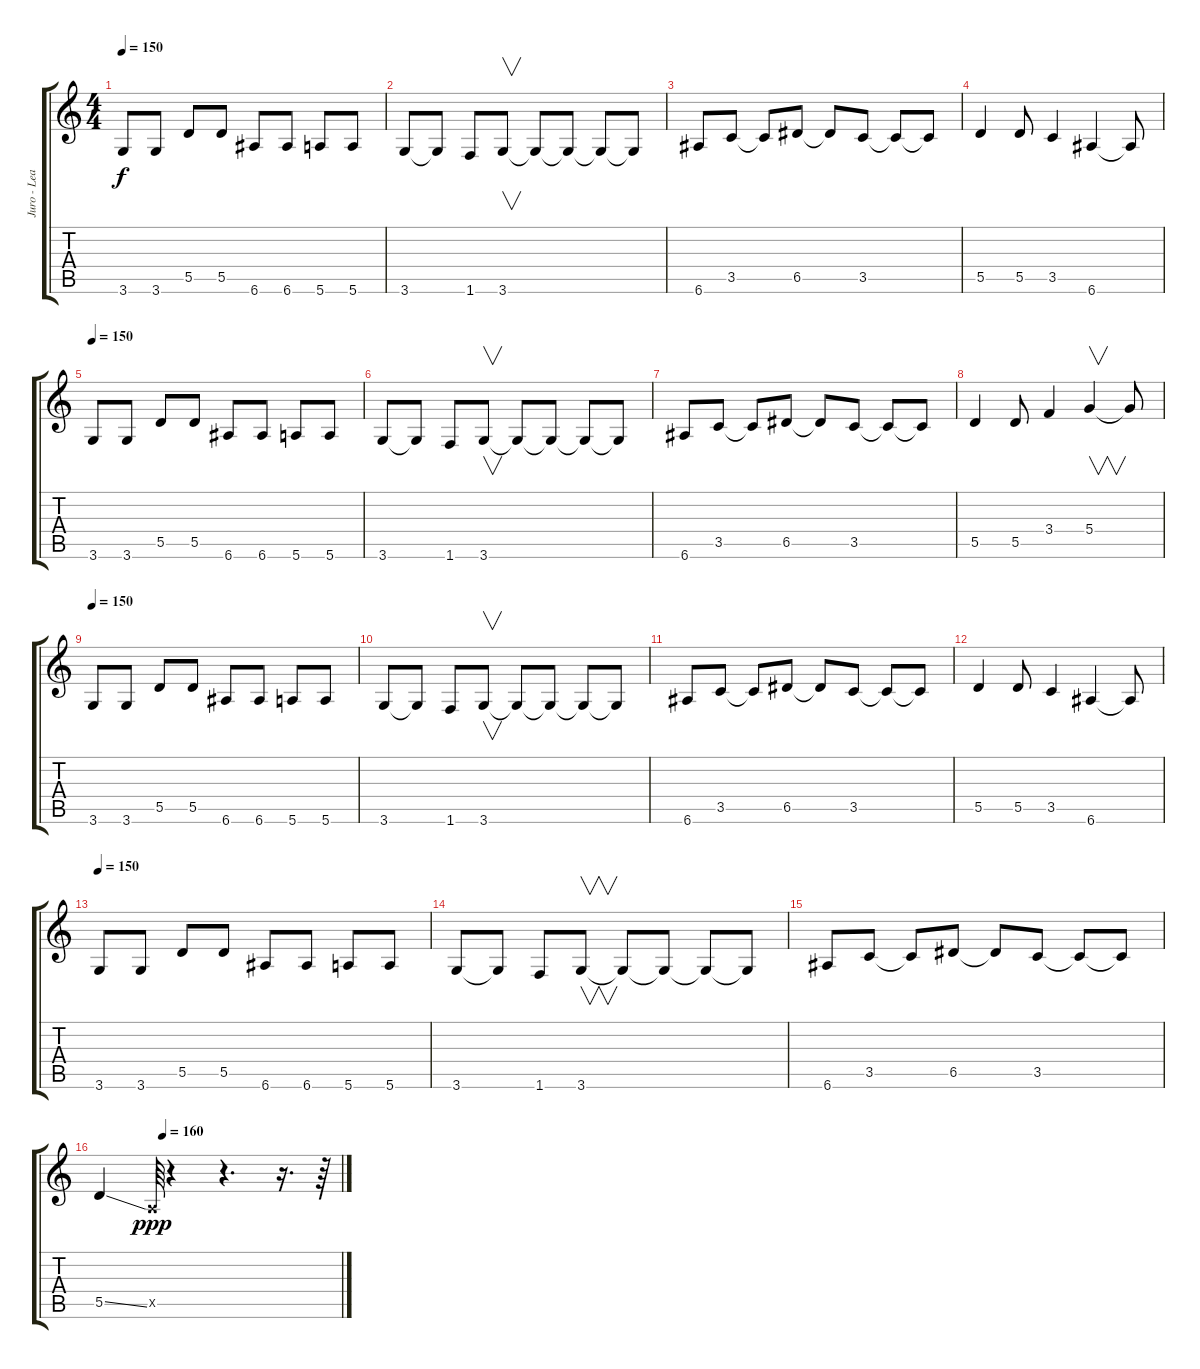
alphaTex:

\track ("Juro - Lead" "Juro - Lea") {instrument overdrivenguitar}
\staff {score tabs}
\tuning (E4 B3 G3 D3 A2 E2) {hide}
\ts (4 4)
\tempo 150
\clef g2
\ks c
3.6.8{dy f instrument distortionguitar} 3.6.8 5.5.8 5.5.8 6.6.8 6.6.8 5.6.8 5.6.8 |
3.6.8 3.6{t}.8 1.6.8 3.6.8{v} 3.6{t}.8 3.6{t}.8 3.6{t}.8 3.6{t}.8 |
6.6.8 3.5.8 3.5{t}.8 6.5.8 6.5{t}.8 3.5.8 3.5{t}.8 3.5{t}.8 |
5.5.4 5.5.8 3.5.4 6.6.4 6.6{t}.8 |
\tempo 150
3.6.8 3.6.8 5.5.8 5.5.8 6.6.8 6.6.8 5.6.8 5.6.8 |
3.6.8 3.6{t}.8 1.6.8 3.6.8{v} 3.6{t}.8 3.6{t}.8 3.6{t}.8 3.6{t}.8 |
6.6.8 3.5.8 3.5{t}.8 6.5.8 6.5{t}.8 3.5.8 3.5{t}.8 3.5{t}.8 |
5.5.4 5.5.8 3.4.4 5.4.4{v} 5.4{t}.8 |
\tempo 150
3.6.8 3.6.8 5.5.8 5.5.8 6.6.8 6.6.8 5.6.8 5.6.8 |
3.6.8 3.6{t}.8 1.6.8 3.6.8{v} 3.6{t}.8 3.6{t}.8 3.6{t}.8 3.6{t}.8 |
6.6.8 3.5.8 3.5{t}.8 6.5.8 6.5{t}.8 3.5.8 3.5{t}.8 3.5{t}.8 |
5.5.4 5.5.8 3.5.4 6.6.4 6.6{t}.8 |
\tempo 150
3.6.8 3.6.8 5.5.8 5.5.8 6.6.8 6.6.8 5.6.8 5.6.8 |
3.6.8 3.6{t}.8 1.6.8 3.6.8{v} 3.6{t}.8 3.6{t}.8 3.6{t}.8 3.6{t}.8 |
6.6.8 3.5.8 3.5{t}.8 6.5.8 6.5{t}.8 3.5.8 3.5{t}.8 3.5{t}.8 |
\tempo (160 0.265625)
5.5{ss}.4 0.5{x}.64{dy ppp} r.4 r.4{d} r.16{d} r.64
